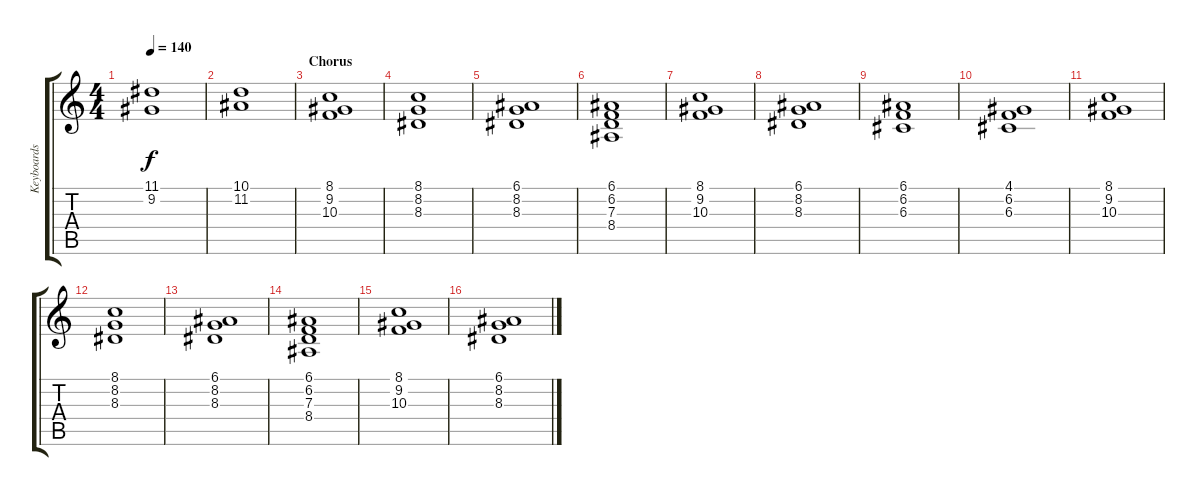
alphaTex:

\track ("Keyboards 1" "Keyboards ") {instrument orchestrahit}
\staff {score tabs}
\tuning (E4 B3 G3 D3 A2 E2) {hide}
\ts (4 4)
\tempo 140
\clef g2
\ks c
(11.1 9.2).1{dy f} |
(10.1 11.2).1 |
\section ("" "Chorus")
(8.1 9.2 10.3).1 |
(8.1 8.2 8.3).1 |
(6.1 8.2 8.3).1 |
(6.1 6.2 7.3 8.4).1 |
(8.1 9.2 10.3).1 |
(6.1 8.2 8.3).1 |
(6.1 6.2 6.3).1 |
(4.1 6.2 6.3).1 |
(8.1 9.2 10.3).1 |
(8.1 8.2 8.3).1 |
(6.1 8.2 8.3).1 |
(6.1 6.2 7.3 8.4).1 |
(8.1 9.2 10.3).1 |
(6.1 8.2 8.3).1
